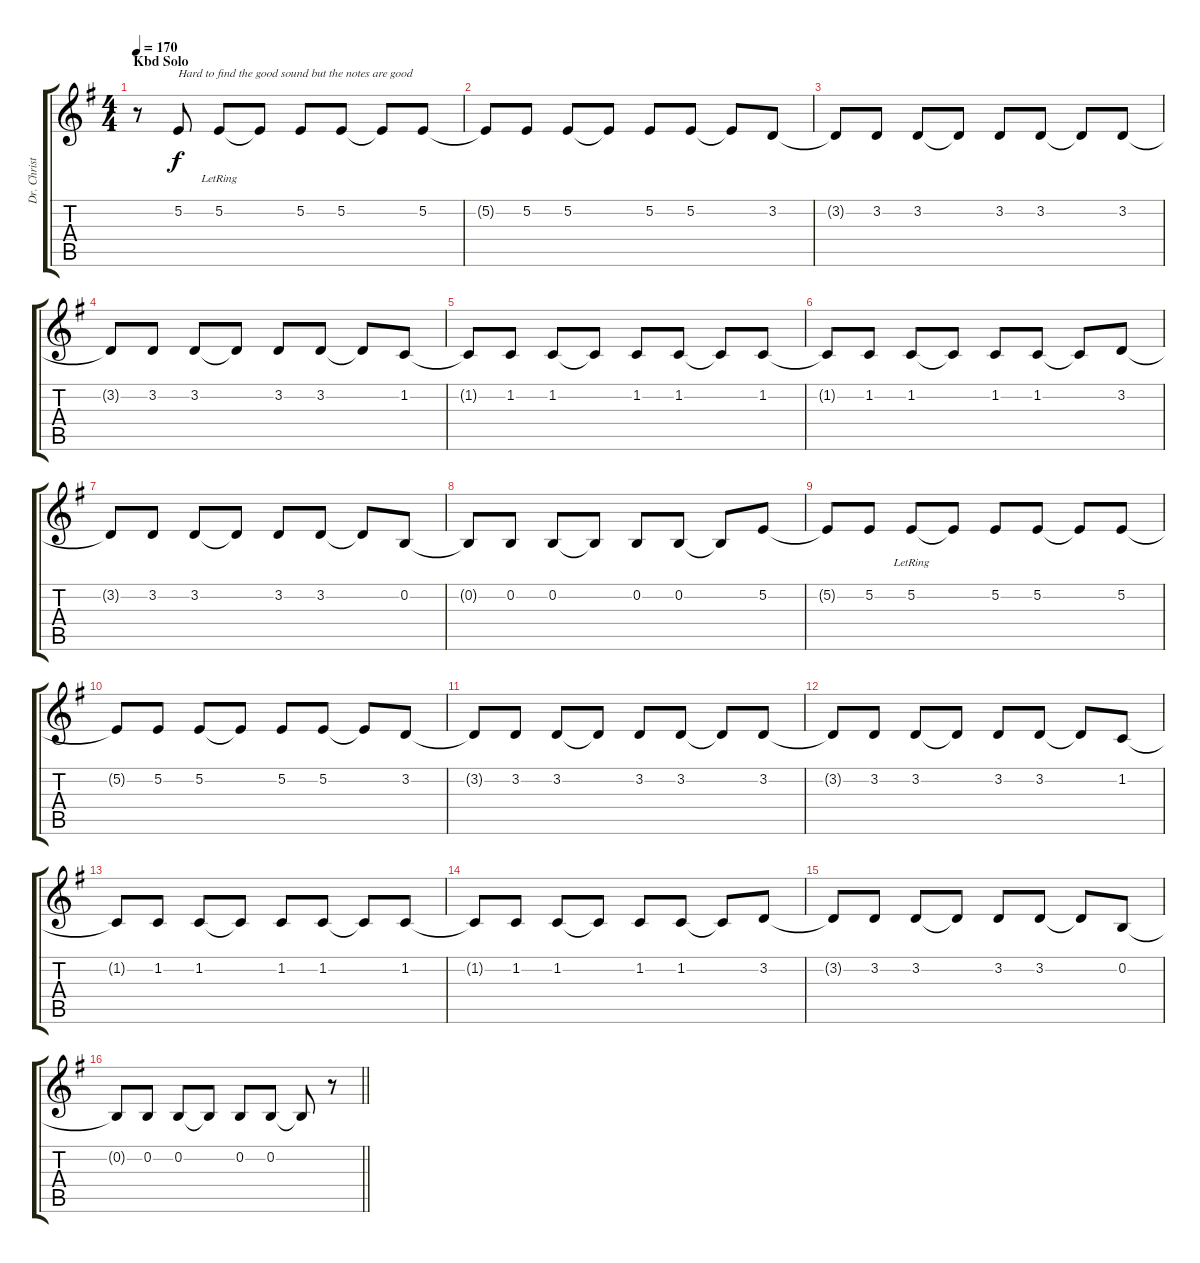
\track ("Dr. Christian Lorenz - Keyboard I" "Dr. Christ") {instrument synthbrass1}
\staff {score tabs}
\tuning (E4 B3 G3 D3 A2 E2) {hide}
\ts (4 4)
\section ("" "Kbd Solo")
\tempo 170
\clef g2
\ks g
r.8{dy f volume 16 instrument synthbrass1} 5.2.8{txt "Hard to find the good sound but the notes are good"} 5.2{lr}.8 5.2{t}.8 5.2.8 5.2.8 5.2{t}.8 5.2.8 |
5.2{t}.8 5.2.8 5.2.8 5.2{t}.8 5.2.8 5.2.8 5.2{t}.8 3.2.8 |
3.2{t}.8 3.2.8 3.2.8 3.2{t}.8 3.2.8 3.2.8 3.2{t}.8 3.2.8 |
3.2{t}.8 3.2.8 3.2.8 3.2{t}.8 3.2.8 3.2.8 3.2{t}.8 1.2.8 |
1.2{t}.8 1.2.8 1.2.8 1.2{t}.8 1.2.8 1.2.8 1.2{t}.8 1.2.8 |
1.2{t}.8 1.2.8 1.2.8 1.2{t}.8 1.2.8 1.2.8 1.2{t}.8 3.2.8 |
3.2{t}.8 3.2.8 3.2.8 3.2{t}.8 3.2.8 3.2.8 3.2{t}.8 0.2.8 |
0.2{t}.8 0.2.8 0.2.8 0.2{t}.8 0.2.8 0.2.8 0.2{t}.8 5.2.8 |
5.2{t}.8 5.2.8 5.2{lr}.8 5.2{t}.8 5.2.8 5.2.8 5.2{t}.8 5.2.8 |
5.2{t}.8 5.2.8 5.2.8 5.2{t}.8 5.2.8 5.2.8 5.2{t}.8 3.2.8 |
3.2{t}.8 3.2.8 3.2.8 3.2{t}.8 3.2.8 3.2.8 3.2{t}.8 3.2.8 |
3.2{t}.8 3.2.8 3.2.8 3.2{t}.8 3.2.8 3.2.8 3.2{t}.8 1.2.8 |
1.2{t}.8 1.2.8 1.2.8 1.2{t}.8 1.2.8 1.2.8 1.2{t}.8 1.2.8 |
1.2{t}.8 1.2.8 1.2.8 1.2{t}.8 1.2.8 1.2.8 1.2{t}.8 3.2.8 |
3.2{t}.8 3.2.8 3.2.8 3.2{t}.8 3.2.8 3.2.8 3.2{t}.8 0.2.8 |
\barLineRight lightlight
0.2{t}.8 0.2.8 0.2.8 0.2{t}.8 0.2.8 0.2.8 0.2{t}.8 r.8
